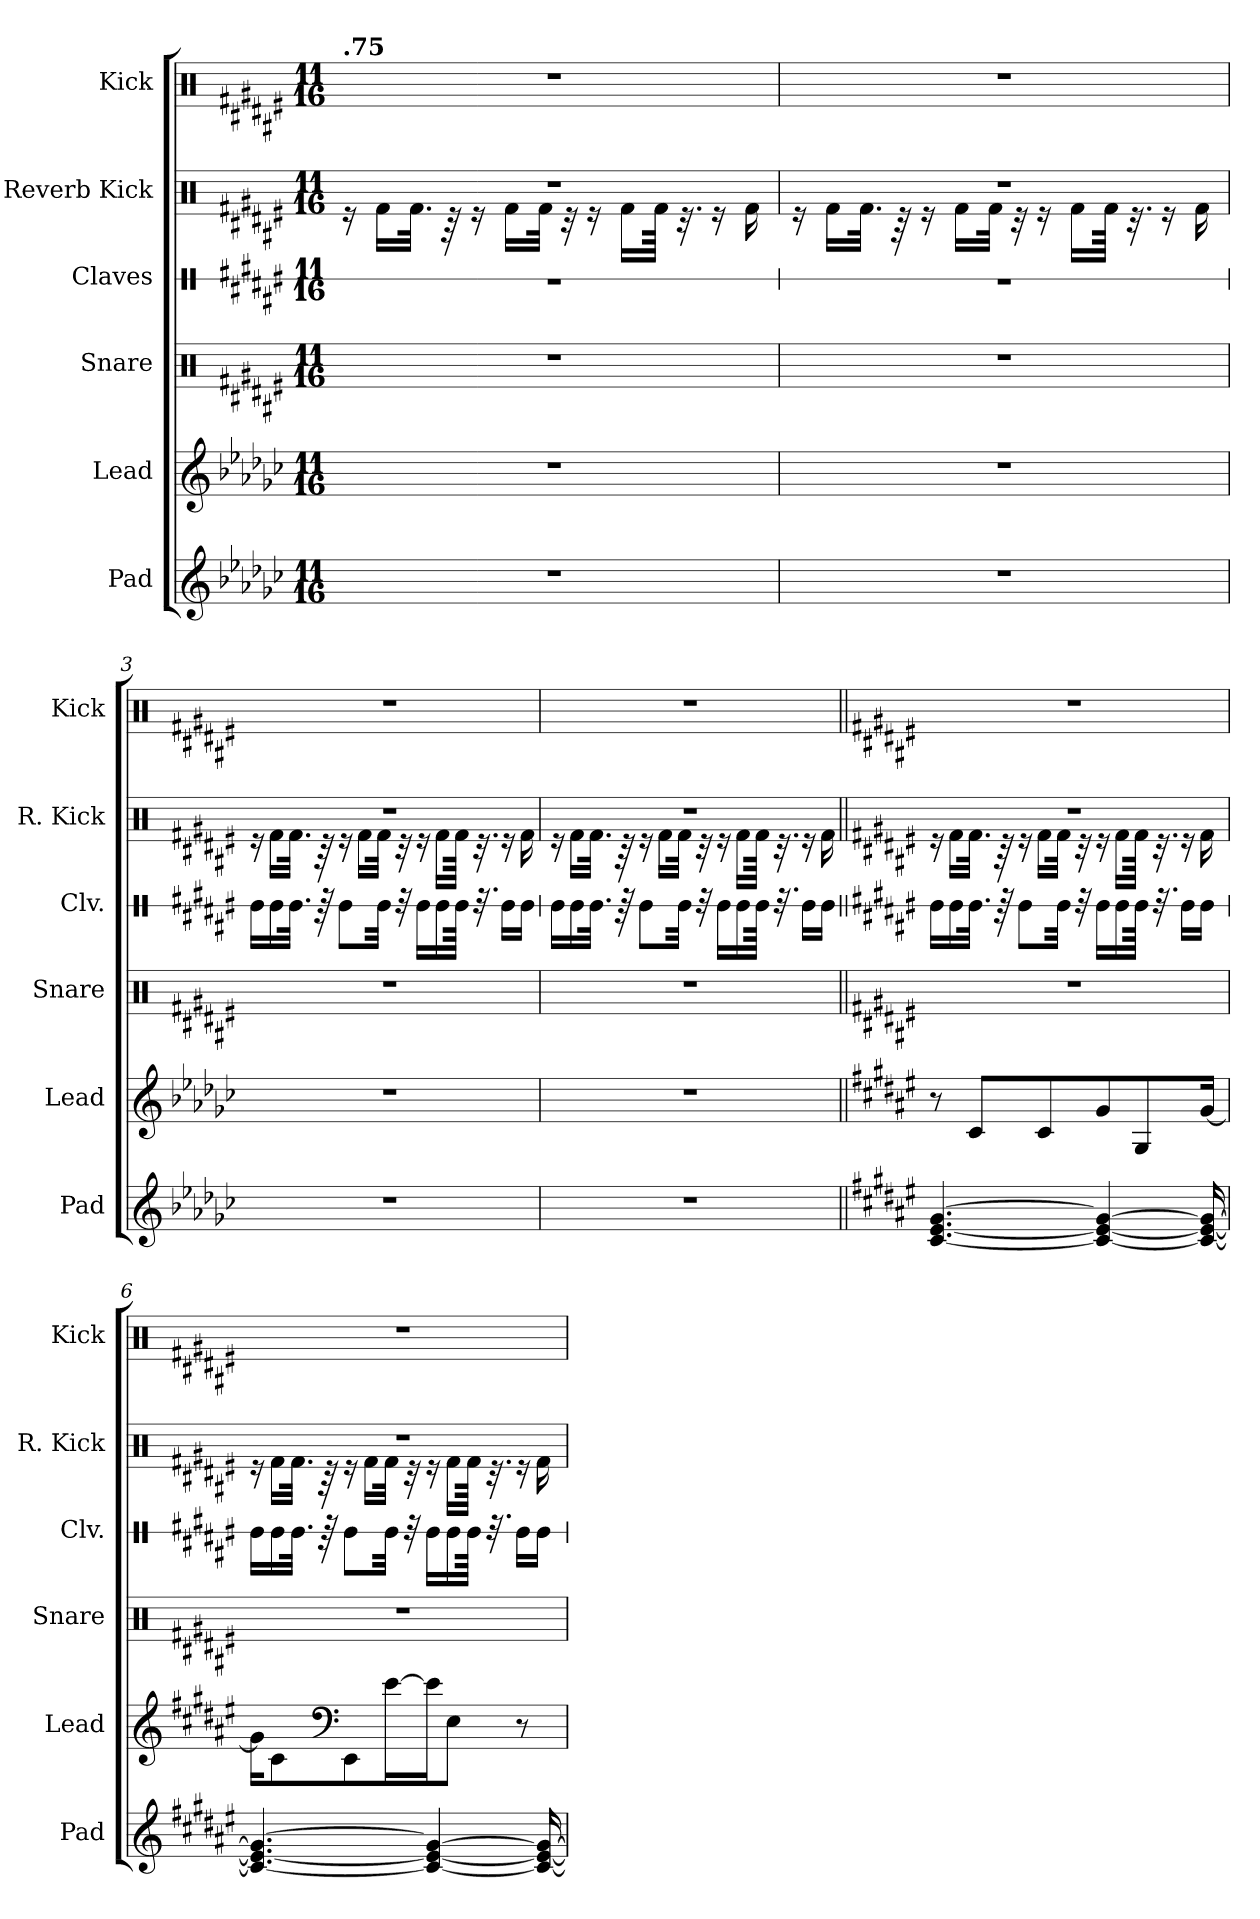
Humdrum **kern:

**kern	**kern	**kern	**kern	**kern	**kern
*part6	*part5	*part4	*part3	*part2	*part1
*staff6	*staff5	*staff4	*staff3	*staff2	*staff1
*I"Pad	*I"Lead	*I"Snare	*I"Claves	*I"Reverb Kick	*I"Kick
*I'Pad	*I'Lead	*I'Snare	*I'Clv.	*I'R. Kick	*I'Kick
*	*	*	*stria1	*	*
*clefG2	*clefG2	*clefX	*clefX	*clefX	*clefX
*k[b-e-a-d-g-c-]	*k[b-e-a-d-g-c-]	*k[f#c#g#d#a#e#]	*k[f#c#g#d#a#e#]	*k[f#c#g#d#a#e#]	*k[f#c#g#d#a#e#]
*M11/16	*M11/16	*M11/16	*M11/16	*M11/16	*M11/16
*MM86	*MM86	*MM86	*MM86	*MM86	*MM86
=1	=1	=1	=1	=1	=1
*	*	*	*	*^	*
!	!	!	!	!	!	!LO:TX:a:B:t=.75
16%11r	16%11r	16%11r	16%11r	16%11r	16r	16%11r
.	.	.	.	.	16Rf\LL	.
.	.	.	.	.	32.Rf\JJk	.
.	.	.	.	.	64r	.
.	.	.	.	.	16r	.
.	.	.	.	.	16Rf\LL	.
.	.	.	.	.	32Rf\JJk	.
.	.	.	.	.	32r	.
.	.	.	.	.	16r	.
.	.	.	.	.	16Rf\LL	.
.	.	.	.	.	64Rf\JJkk	.
.	.	.	.	.	32.r	.
.	.	.	.	.	16r	.
.	.	.	.	.	16Rf\	.
=2	=2	=2	=2	=2	=2	=2
16%11r	16%11r	16%11r	16%11r	16%11r	16r	16%11r
.	.	.	.	.	16Rf\LL	.
.	.	.	.	.	32.Rf\JJk	.
.	.	.	.	.	64r	.
.	.	.	.	.	16r	.
.	.	.	.	.	16Rf\LL	.
.	.	.	.	.	32Rf\JJk	.
.	.	.	.	.	32r	.
.	.	.	.	.	16r	.
.	.	.	.	.	16Rf\LL	.
.	.	.	.	.	64Rf\JJkk	.
.	.	.	.	.	32.r	.
.	.	.	.	.	16r	.
.	.	.	.	.	16Rf\	.
!!LO:LB:g=z
=3	=3	=3	=3	=3	=3	=3
16%11r	16%11r	16%11r	16Re\LL	16%11r	16r	16%11r
.	.	.	16Re\	.	16Rf\LL	.
.	.	.	32.Re\JJk	.	32.Rf\JJk	.
.	.	.	64r	.	64r	.
.	.	.	8Re\L	.	16r	.
.	.	.	.	.	16Rf\LL	.
.	.	.	32Re\Jkk	.	32Rf\JJk	.
.	.	.	32r	.	32r	.
.	.	.	16Re\LL	.	16r	.
.	.	.	16Re\	.	16Rf\LL	.
.	.	.	64Re\JJkk	.	64Rf\JJkk	.
.	.	.	32.r	.	32.r	.
.	.	.	16Re\LL	.	16r	.
.	.	.	16Re\JJ	.	16Rf\	.
=4	=4	=4	=4	=4	=4	=4
16%11r	16%11r	16%11r	16Re\LL	16%11r	16r	16%11r
.	.	.	16Re\	.	16Rf\LL	.
.	.	.	32.Re\JJk	.	32.Rf\JJk	.
.	.	.	64r	.	64r	.
.	.	.	8Re\L	.	16r	.
.	.	.	.	.	16Rf\LL	.
.	.	.	32Re\Jkk	.	32Rf\JJk	.
.	.	.	32r	.	32r	.
.	.	.	16Re\LL	.	16r	.
.	.	.	16Re\	.	16Rf\LL	.
.	.	.	64Re\JJkk	.	64Rf\JJkk	.
.	.	.	32.r	.	32.r	.
.	.	.	16Re\LL	.	16r	.
.	.	.	16Re\JJ	.	16Rf\	.
!!LO:PB:g=z
=5||	=5||	=5||	=5||	=5||	=5||	=5||
*k[f#c#g#d#a#e#]	*k[f#c#g#d#a#e#]	*	*	*	*	*
[4.c#/ [4.e#/ [4.g#/	8r	16%11r	16Re\LL	16%11r	16r	16%11r
.	.	.	16Re\	.	16Rf\LL	.
.	8c#/L	.	32.Re\JJk	.	32.Rf\JJk	.
.	.	.	64r	.	64r	.
.	.	.	8Re\L	.	16r	.
.	8c#/	.	.	.	16Rf\LL	.
.	.	.	32Re\Jkk	.	32Rf\JJk	.
.	.	.	32r	.	32r	.
4c#/_ 4e#/_ 4g#/_	8g#/	.	16Re\LL	.	16r	.
.	.	.	16Re\	.	16Rf\LL	.
.	8G#/	.	64Re\JJkk	.	64Rf\JJkk	.
.	.	.	32.r	.	32.r	.
.	.	.	16Re\LL	.	16r	.
16c#/_ 16e#/_ 16g#/_	[16g#/Jk	.	16Re\JJ	.	16Rf\	.
=6	=6	=6	=6	=6	=6	=6
4.c#/_ 4.e#/_ 4.g#/_	16g#\KL]	16%11r	16Re\LL	16%11r	16r	16%11r
.	8c#\	.	16Re\	.	16Rf\LL	.
.	.	.	32.Re\JJk	.	32.Rf\JJk	.
.	.	.	64r	.	64r	.
*	*clefF4	*	*	*	*	*
.	8EE#\	.	8Re\L	.	16r	.
.	.	.	.	.	16Rf\LL	.
.	[16e#\L	.	32Re\Jkk	.	32Rf\JJk	.
.	.	.	32r	.	32r	.
4c#/_ 4e#/_ 4g#/_	16e#\J]	.	16Re\LL	.	16r	.
.	8E#\J	.	16Re\	.	16Rf\LL	.
.	.	.	64Re\JJkk	.	64Rf\JJkk	.
.	.	.	32.r	.	32.r	.
.	8r	.	16Re\LL	.	16r	.
16c#/_ 16e#/_ 16g#/_	.	.	16Re\JJ	.	16Rf\	.
*	*	*	*	*v	*v	*
=	=	=	=	=	=
*-	*-	*-	*-	*-	*-
